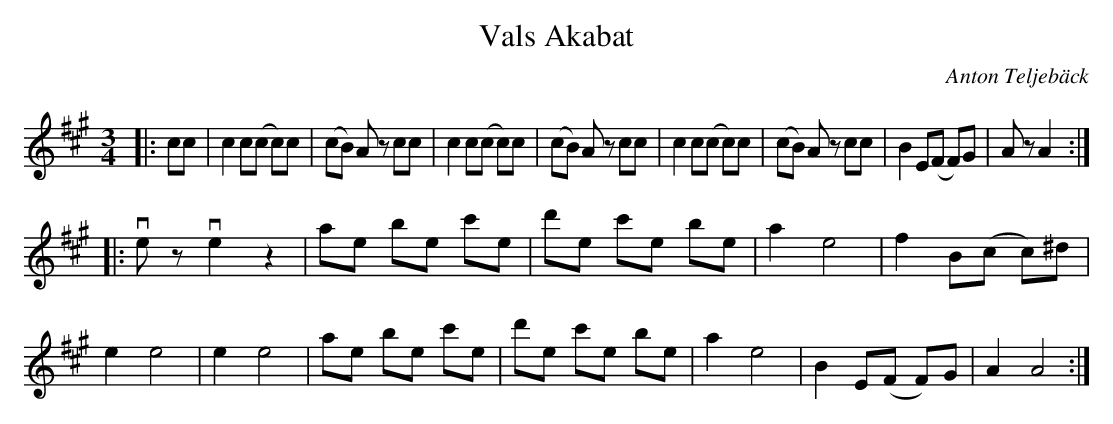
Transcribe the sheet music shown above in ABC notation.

X:1
T:Vals Akabat
C: Anton Teljebäck
M:3/4
L:1/8
K:A
|:cc |c2 c(c c)c | (cB) Az cc | c2 c(c c)c | (cB) Az cc |c2 c(c c)c | (cB) Az cc | B2 E(F F)G | Az A2 :|
|: vez ve2z2 | ae be c'e | d'e c'e be | a2 e4 | f2 B(c c)^d | e2 e4 | e2 e4 | ae be c'e | d'e c'e be | a2 e4 | B2 E(F F)G | A2 A4 :|
